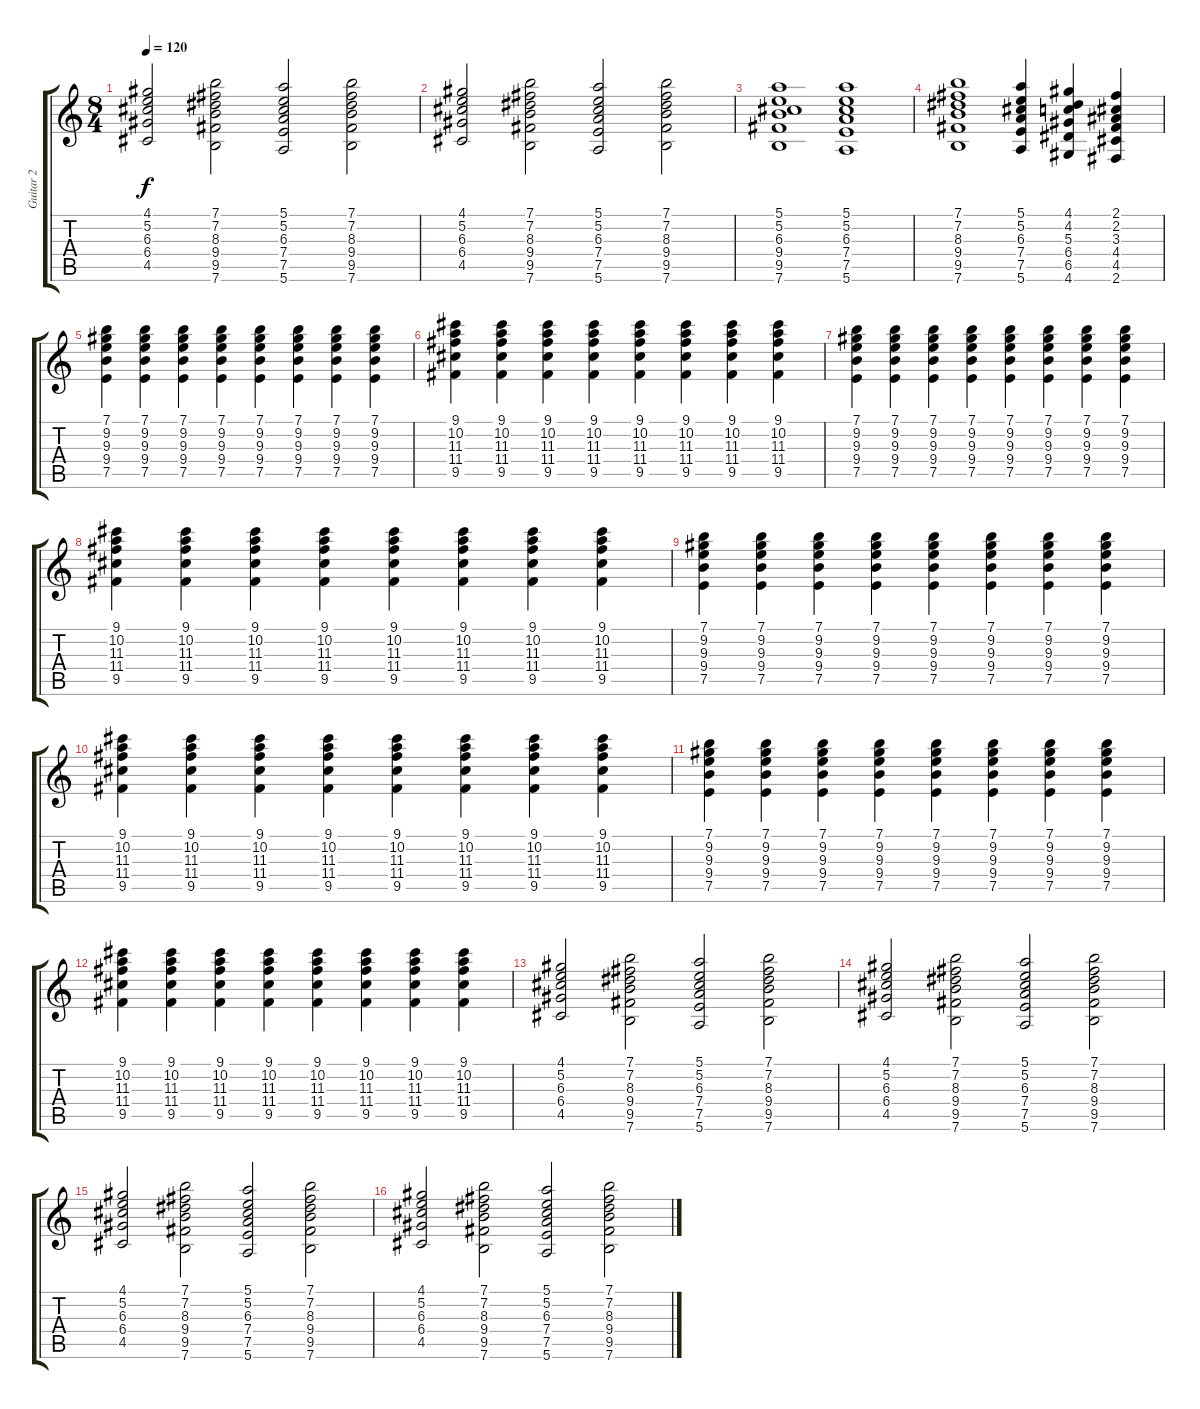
\track ("Guitar 2" "Guitar 2") {instrument electricguitarclean}
\staff {score tabs}
\tuning (E4 B3 G3 D3 A2 E2) {hide}
\ts (8 4)
\tempo 120
\clef g2
\ks c
(4.1 5.2 6.3 6.4 4.5).2{dy f} (7.1 7.2 8.3 9.4 9.5 7.6).2 (5.1 5.2 6.3 7.4 7.5 5.6).2 (7.1 7.2 8.3 9.4 9.5 7.6).2 |
(4.1 5.2 6.3 6.4 4.5).2 (7.1 7.2 8.3 9.4 9.5 7.6).2 (5.1 5.2 6.3 7.4 7.5 5.6).2 (7.1 7.2 8.3 9.4 9.5 7.6).2 |
(5.1 5.2 6.3 9.4 9.5 7.6).1 (5.1 5.2 6.3 7.4 7.5 5.6).1 |
(7.1 7.2 8.3 9.4 9.5 7.6).1 (5.1 5.2 6.3 7.4 7.5 5.6).4 (4.1 4.2 5.3 6.4 6.5 4.6).4 (2.1 2.2 3.3 4.4 4.5 2.6).4 |
(7.1 9.2 9.3 9.4 7.5).4 (7.1 9.2 9.3 9.4 7.5).4 (7.1 9.2 9.3 9.4 7.5).4 (7.1 9.2 9.3 9.4 7.5).4 (7.1 9.2 9.3 9.4 7.5).4 (7.1 9.2 9.3 9.4 7.5).4 (7.1 9.2 9.3 9.4 7.5).4 (7.1 9.2 9.3 9.4 7.5).4 |
(9.1 10.2 11.3 11.4 9.5).4 (9.1 10.2 11.3 11.4 9.5).4 (9.1 10.2 11.3 11.4 9.5).4 (9.1 10.2 11.3 11.4 9.5).4 (9.1 10.2 11.3 11.4 9.5).4 (9.1 10.2 11.3 11.4 9.5).4 (9.1 10.2 11.3 11.4 9.5).4 (9.1 10.2 11.3 11.4 9.5).4 |
(7.1 9.2 9.3 9.4 7.5).4 (7.1 9.2 9.3 9.4 7.5).4 (7.1 9.2 9.3 9.4 7.5).4 (7.1 9.2 9.3 9.4 7.5).4 (7.1 9.2 9.3 9.4 7.5).4 (7.1 9.2 9.3 9.4 7.5).4 (7.1 9.2 9.3 9.4 7.5).4 (7.1 9.2 9.3 9.4 7.5).4 |
(9.1 10.2 11.3 11.4 9.5).4 (9.1 10.2 11.3 11.4 9.5).4 (9.1 10.2 11.3 11.4 9.5).4 (9.1 10.2 11.3 11.4 9.5).4 (9.1 10.2 11.3 11.4 9.5).4 (9.1 10.2 11.3 11.4 9.5).4 (9.1 10.2 11.3 11.4 9.5).4 (9.1 10.2 11.3 11.4 9.5).4 |
(7.1 9.2 9.3 9.4 7.5).4 (7.1 9.2 9.3 9.4 7.5).4 (7.1 9.2 9.3 9.4 7.5).4 (7.1 9.2 9.3 9.4 7.5).4 (7.1 9.2 9.3 9.4 7.5).4 (7.1 9.2 9.3 9.4 7.5).4 (7.1 9.2 9.3 9.4 7.5).4 (7.1 9.2 9.3 9.4 7.5).4 |
(9.1 10.2 11.3 11.4 9.5).4 (9.1 10.2 11.3 11.4 9.5).4 (9.1 10.2 11.3 11.4 9.5).4 (9.1 10.2 11.3 11.4 9.5).4 (9.1 10.2 11.3 11.4 9.5).4 (9.1 10.2 11.3 11.4 9.5).4 (9.1 10.2 11.3 11.4 9.5).4 (9.1 10.2 11.3 11.4 9.5).4 |
(7.1 9.2 9.3 9.4 7.5).4 (7.1 9.2 9.3 9.4 7.5).4 (7.1 9.2 9.3 9.4 7.5).4 (7.1 9.2 9.3 9.4 7.5).4 (7.1 9.2 9.3 9.4 7.5).4 (7.1 9.2 9.3 9.4 7.5).4 (7.1 9.2 9.3 9.4 7.5).4 (7.1 9.2 9.3 9.4 7.5).4 |
(9.1 10.2 11.3 11.4 9.5).4 (9.1 10.2 11.3 11.4 9.5).4 (9.1 10.2 11.3 11.4 9.5).4 (9.1 10.2 11.3 11.4 9.5).4 (9.1 10.2 11.3 11.4 9.5).4 (9.1 10.2 11.3 11.4 9.5).4 (9.1 10.2 11.3 11.4 9.5).4 (9.1 10.2 11.3 11.4 9.5).4 |
(4.1 5.2 6.3 6.4 4.5).2 (7.1 7.2 8.3 9.4 9.5 7.6).2 (5.1 5.2 6.3 7.4 7.5 5.6).2 (7.1 7.2 8.3 9.4 9.5 7.6).2 |
(4.1 5.2 6.3 6.4 4.5).2 (7.1 7.2 8.3 9.4 9.5 7.6).2 (5.1 5.2 6.3 7.4 7.5 5.6).2 (7.1 7.2 8.3 9.4 9.5 7.6).2 |
(4.1 5.2 6.3 6.4 4.5).2 (7.1 7.2 8.3 9.4 9.5 7.6).2 (5.1 5.2 6.3 7.4 7.5 5.6).2 (7.1 7.2 8.3 9.4 9.5 7.6).2 |
(4.1 5.2 6.3 6.4 4.5).2 (7.1 7.2 8.3 9.4 9.5 7.6).2 (5.1 5.2 6.3 7.4 7.5 5.6).2 (7.1 7.2 8.3 9.4 9.5 7.6).2
